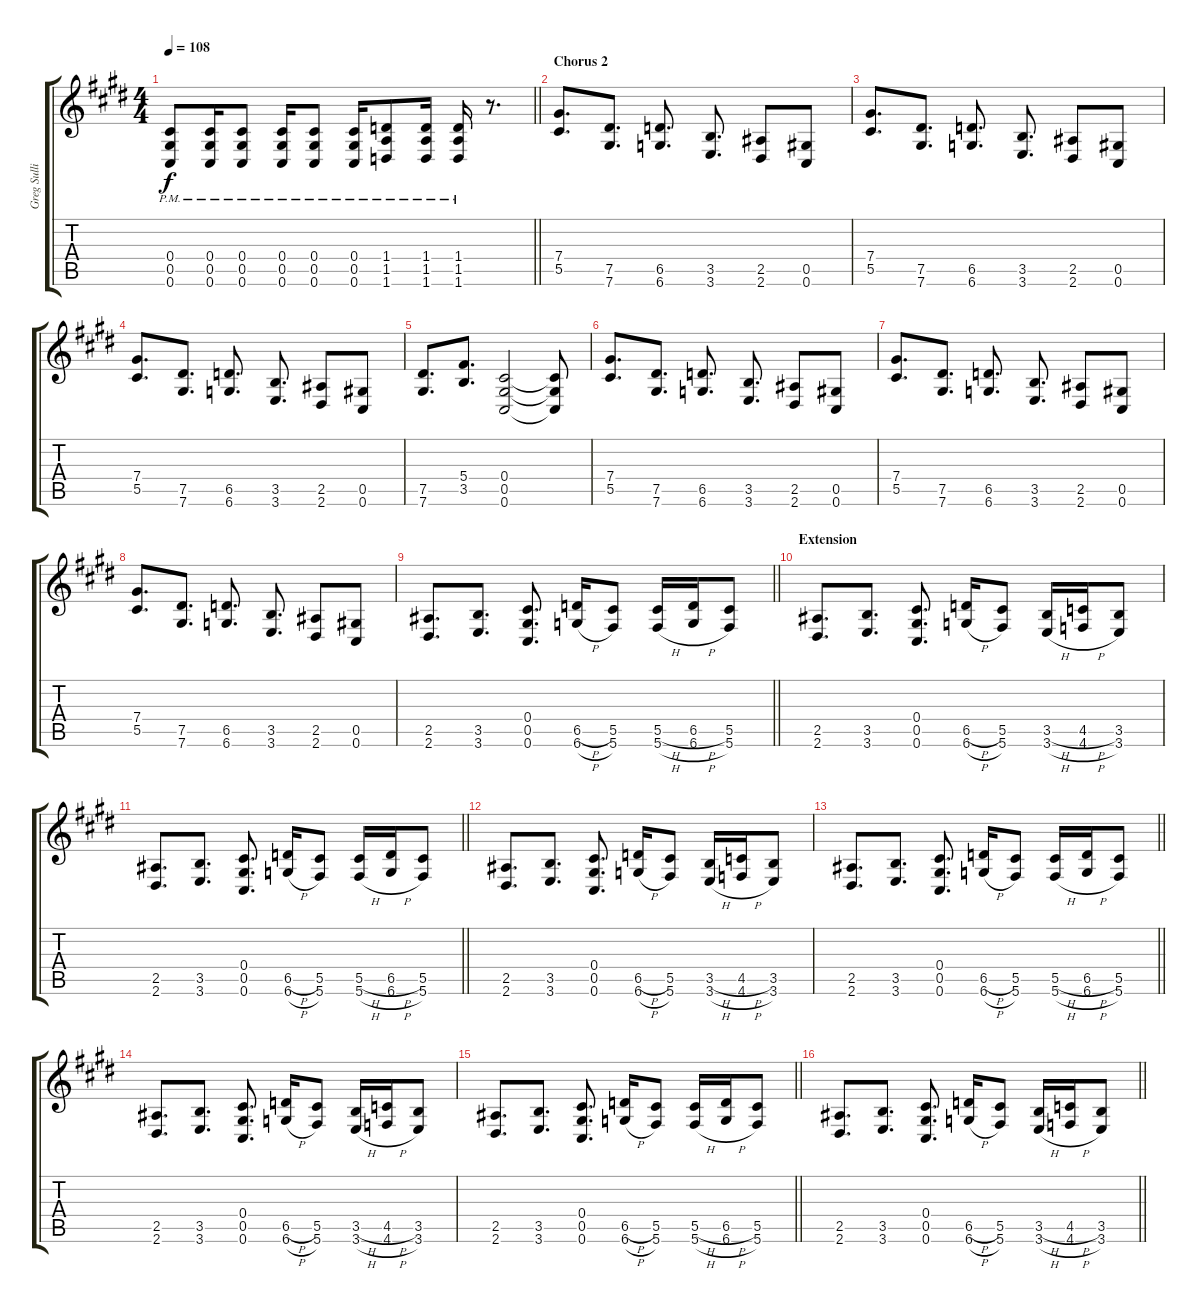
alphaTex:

\track ("Greg Sullivan " "Greg Sulli") {instrument overdrivenguitar}
\staff {score tabs}
\tuning (Eb4 Bb3 Gb3 Db3 Ab2 Db2) {hide}
\ts (4 4)
\tempo 108
\clef g2
\barLineRight lightlight
\ks c#minor
(0.4{pm} 0.5{pm} 0.6{pm}).8{dy f} (0.4{pm} 0.5{pm} 0.6{pm}).16 (0.4{pm} 0.5{pm} 0.6{pm}).8 (0.4{pm} 0.5{pm} 0.6{pm}).16 (0.4{pm} 0.5{pm} 0.6{pm}).8 (0.4{pm} 0.5{pm} 0.6{pm}).16 (1.4{pm} 1.5{pm} 1.6{pm}).8 (1.4{pm} 1.5{pm} 1.6{pm}).16 (1.4{pm} 1.5{pm} 1.6{pm}).16 r.8{d} |
\section ("" "Chorus 2")
(7.4 5.5).8{d} (7.5 7.6).8{d} (6.5 6.6).8{d} (3.5 3.6).8{d} (2.5 2.6).8 (0.5 0.6).8 |
(7.4 5.5).8{d} (7.5 7.6).8{d} (6.5 6.6).8{d} (3.5 3.6).8{d} (2.5 2.6).8 (0.5 0.6).8 |
(7.4 5.5).8{d} (7.5 7.6).8{d} (6.5 6.6).8{d} (3.5 3.6).8{d} (2.5 2.6).8 (0.5 0.6).8 |
(7.5 7.6).8{d} (5.4 3.5).8{d} (0.4 0.5 0.6).2 (0.4{t} 0.5{t} 0.6{t}).8 |
(7.4 5.5).8{d} (7.5 7.6).8{d} (6.5 6.6).8{d} (3.5 3.6).8{d} (2.5 2.6).8 (0.5 0.6).8 |
(7.4 5.5).8{d} (7.5 7.6).8{d} (6.5 6.6).8{d} (3.5 3.6).8{d} (2.5 2.6).8 (0.5 0.6).8 |
(7.4 5.5).8{d} (7.5 7.6).8{d} (6.5 6.6).8{d} (3.5 3.6).8{d} (2.5 2.6).8 (0.5 0.6).8 |
\barLineRight lightlight
(2.5 2.6).8{d} (3.5 3.6).8{d} (0.4 0.5 0.6).8{d} (6.5{h} 6.6{h}).16 (5.5 5.6).8 (5.5{h} 5.6{h}).16 (6.5{h} 6.6{h}).16 (5.5 5.6).8 |
\section ("" "Extension")
(2.5 2.6).8{d} (3.5 3.6).8{d} (0.4 0.5 0.6).8{d} (6.5{h} 6.6{h}).16 (5.5 5.6).8 (3.5{h} 3.6{h}).16 (4.5{h} 4.6{h}).16 (3.5 3.6).8 |
\barLineRight lightlight
(2.5 2.6).8{d} (3.5 3.6).8{d} (0.4 0.5 0.6).8{d} (6.5{h} 6.6{h}).16 (5.5 5.6).8 (5.5{h} 5.6{h}).16 (6.5{h} 6.6{h}).16 (5.5 5.6).8 |
(2.5 2.6).8{d} (3.5 3.6).8{d} (0.4 0.5 0.6).8{d} (6.5{h} 6.6{h}).16 (5.5 5.6).8 (3.5{h} 3.6{h}).16 (4.5{h} 4.6{h}).16 (3.5 3.6).8 |
\barLineRight lightlight
(2.5 2.6).8{d} (3.5 3.6).8{d} (0.4 0.5 0.6).8{d} (6.5{h} 6.6{h}).16 (5.5 5.6).8 (5.5{h} 5.6{h}).16 (6.5{h} 6.6{h}).16 (5.5 5.6).8 |
(2.5 2.6).8{d} (3.5 3.6).8{d} (0.4 0.5 0.6).8{d} (6.5{h} 6.6{h}).16 (5.5 5.6).8 (3.5{h} 3.6{h}).16 (4.5{h} 4.6{h}).16 (3.5 3.6).8 |
\barLineRight lightlight
(2.5 2.6).8{d} (3.5 3.6).8{d} (0.4 0.5 0.6).8{d} (6.5{h} 6.6{h}).16 (5.5 5.6).8 (5.5{h} 5.6{h}).16 (6.5{h} 6.6{h}).16 (5.5 5.6).8 |
\barLineRight lightlight
(2.5 2.6).8{d} (3.5 3.6).8{d} (0.4 0.5 0.6).8{d} (6.5{h} 6.6{h}).16 (5.5 5.6).8 (3.5{h} 3.6{h}).16 (4.5{h} 4.6{h}).16 (3.5 3.6).8
